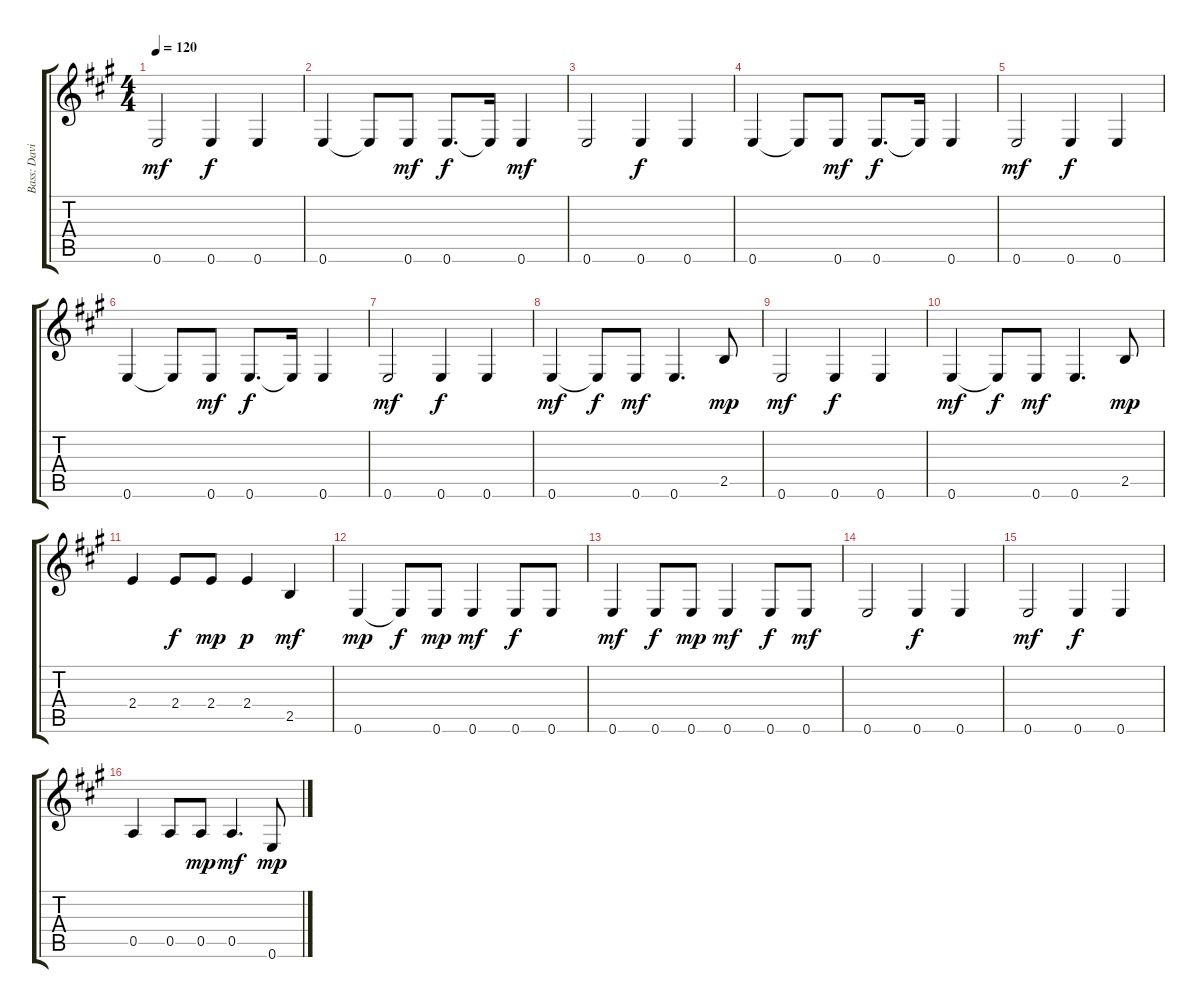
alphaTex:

\track ("Bass: David Hood" "Bass: Davi") {instrument electricbasspick}
\staff {score tabs}
\tuning (E4 B3 G3 D3 A2 E2) {hide}
\ts (4 4)
\tempo 120
\clef g2
\ks a
0.6.2{dy mf} 0.6.4{dy f} 0.6.4 |
0.6.4 0.6{t}.8 0.6.8{dy mf} 0.6.8{d dy f} 0.6{t}.16 0.6.4{dy mf} |
0.6.2 0.6.4{dy f} 0.6.4 |
0.6.4 0.6{t}.8 0.6.8{dy mf} 0.6.8{d dy f} 0.6{t}.16 0.6.4 |
0.6.2{dy mf} 0.6.4{dy f} 0.6.4 |
0.6.4 0.6{t}.8 0.6.8{dy mf} 0.6.8{d dy f} 0.6{t}.16 0.6.4 |
0.6.2{dy mf} 0.6.4{dy f} 0.6.4 |
0.6.4{dy mf} 0.6{t}.8{dy f} 0.6.8{dy mf} 0.6.4{d} 2.5.8{dy mp} |
0.6.2{dy mf} 0.6.4{dy f} 0.6.4 |
0.6.4{dy mf} 0.6{t}.8{dy f} 0.6.8{dy mf} 0.6.4{d} 2.5.8{dy mp} |
2.4.4 2.4.8{dy f} 2.4.8{dy mp} 2.4.4{dy p} 2.5.4{dy mf} |
0.6.4{dy mp} 0.6{t}.8{dy f} 0.6.8{dy mp} 0.6.4{dy mf} 0.6.8{dy f} 0.6.8 |
0.6.4{dy mf} 0.6.8{dy f} 0.6.8{dy mp} 0.6.4{dy mf} 0.6.8{dy f} 0.6.8{dy mf} |
0.6.2 0.6.4{dy f} 0.6.4 |
0.6.2{dy mf} 0.6.4{dy f} 0.6.4 |
0.5.4 0.5.8 0.5.8{dy mp} 0.5.4{d dy mf} 0.6.8{dy mp}
